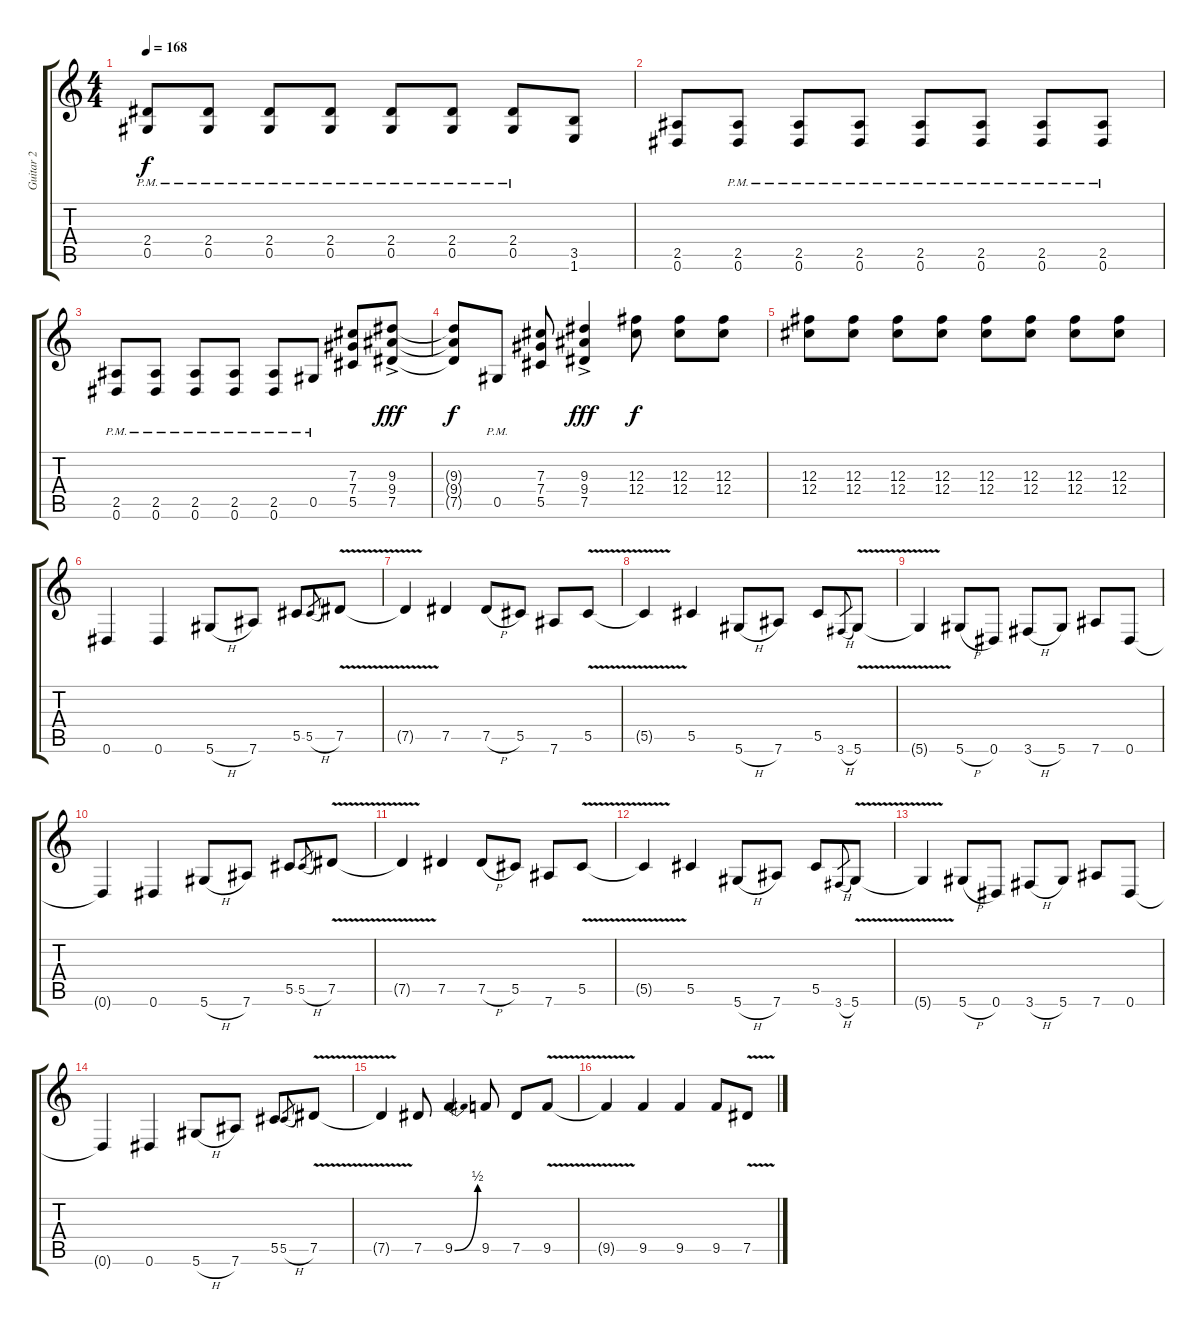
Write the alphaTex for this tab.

\track ("Guitar 2" "Guitar 2") {instrument distortionguitar}
\staff {score tabs}
\tuning (Eb4 Bb3 Gb3 Db3 Ab2 Eb2) {hide}
\ts (4 4)
\tempo 168
\clef g2
\ks c
(2.4{pm} 0.5{pm}).8{dy f} (2.4{pm} 0.5{pm}).8 (2.4{pm} 0.5{pm}).8 (2.4{pm} 0.5{pm}).8 (2.4{pm} 0.5{pm}).8 (2.4{pm} 0.5{pm}).8 (2.4{pm} 0.5{pm}).8 (3.5 1.6).8 |
(2.5 0.6).8 (2.5{pm} 0.6{pm}).8 (2.5{pm} 0.6{pm}).8 (2.5{pm} 0.6{pm}).8 (2.5{pm} 0.6{pm}).8 (2.5{pm} 0.6{pm}).8 (2.5{pm} 0.6{pm}).8 (2.5{pm} 0.6{pm}).8 |
(2.5{pm} 0.6{pm}).8 (2.5{pm} 0.6{pm}).8 (2.5{pm} 0.6{pm}).8 (2.5{pm} 0.6{pm}).8 (2.5{pm} 0.6{pm}).8 0.5{pm}.8 (7.3 7.4 5.5).8 (9.3{ac} 9.4{ac} 7.5{ac}).8{dy fff} |
(9.3{t} 9.4{t} 7.5{t}).8{dy f} 0.5{pm}.8 (7.3 7.4 5.5).8 (9.3{ac} 9.4{ac} 7.5{ac}).4{dy fff} (12.3 12.4).8{dy f} (12.3 12.4).8 (12.3 12.4).8 |
(12.3 12.4).8 (12.3 12.4).8 (12.3 12.4).8 (12.3 12.4).8 (12.3 12.4).8 (12.3 12.4).8 (12.3 12.4).8 (12.3 12.4).8 |
0.6.4 0.6.4 5.6{h}.8 7.6.8 5.5.8 5.5{h}.8{gr} 7.5{v}.8 |
7.5{t}.4 7.5.4 7.5{h}.8 5.5.8 7.6.8 5.5{v}.8 |
5.5{t}.4 5.5.4 5.6{h}.8 7.6.8 5.5.8 3.6{h}.8{gr} 5.6{v}.8 |
5.6{t}.4 5.6{h}.8 0.6.8 3.6{h}.8 5.6.8 7.6.8 0.6.8 |
0.6{t}.4 0.6.4 5.6{h}.8 7.6.8 5.5.8 5.5{h}.8{gr} 7.5{v}.8 |
7.5{t}.4 7.5.4 7.5{h}.8 5.5.8 7.6.8 5.5{v}.8 |
5.5{t}.4 5.5.4 5.6{h}.8 7.6.8 5.5.8 3.6{h}.8{gr} 5.6{v}.8 |
5.6{t}.4 5.6{h}.8 0.6.8 3.6{h}.8 5.6.8 7.6.8 0.6.8 |
0.6{t}.4 0.6.4 5.6{h}.8 7.6.8 5.5.8 5.5{h}.8{gr} 7.5{v}.8 |
7.5{t}.4 7.5.8 9.5{be (bend 0 0 60 2)}.4 9.5.8 7.5.8 9.5{v}.8 |
9.5{t}.4 9.5.4 9.5.4 9.5.8 7.5{v}.8
